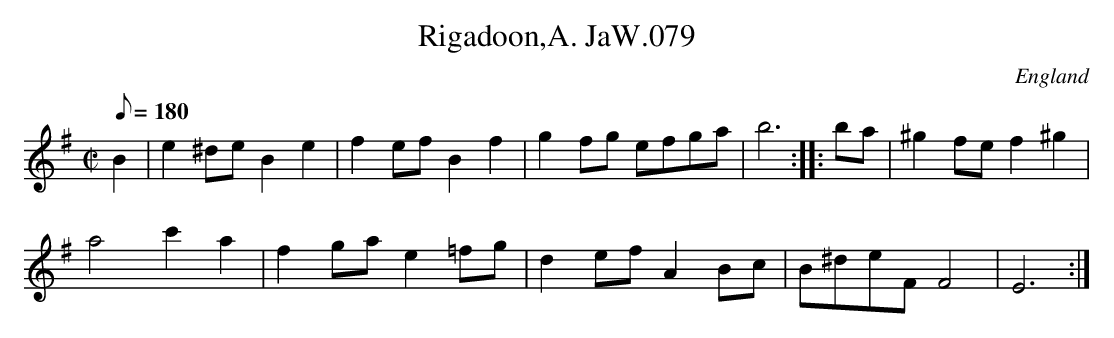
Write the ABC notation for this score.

X:1
T:Rigadoon,A. JaW.079
M:C|
Q:180
O:England
K:G
B2|e2^de B2e2|f2efB2f2|g2fg efga|b6:||:ba|^g2fef2^g2|!
a4c'2a2|f2gae2=fg|d2efA2Bc|B^deFF4|E6:|]
